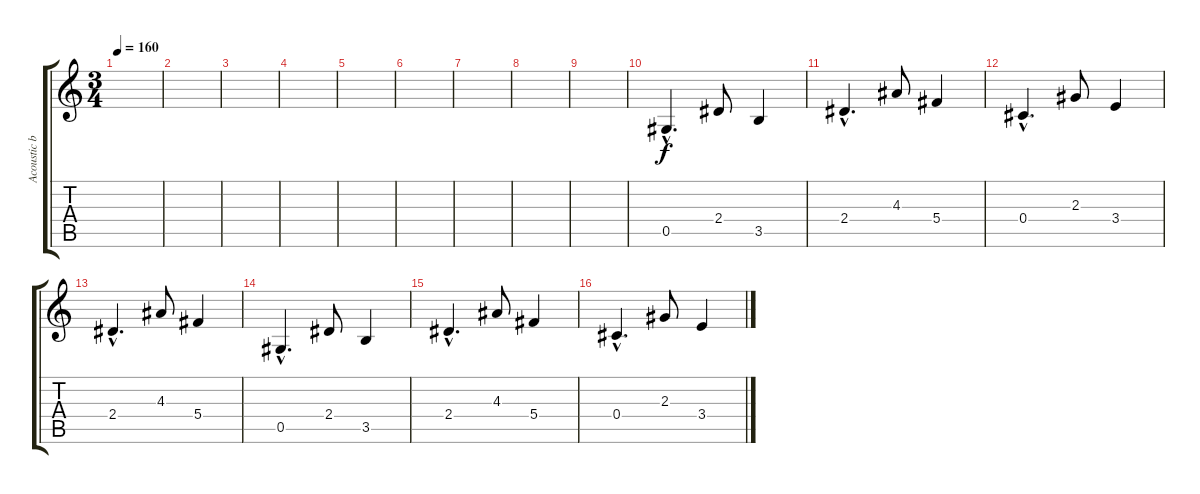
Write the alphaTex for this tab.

\track ("Acoustic bis" "Acoustic b") {instrument acousticguitarsteel}
\staff {score tabs}
\tuning (Eb4 Bb3 Gb3 Db3 Ab2 Eb2) {hide}
\ts (3 4)
\tempo 160
\clef g2
\ks c
|
|
|
|
|
|
|
|
|
0.5{hac}.4{d} 2.4.8 3.5.4 |
2.4{hac}.4{d} 4.3.8 5.4.4 |
0.4{hac}.4{d} 2.3.8 3.4.4 |
2.4{hac}.4{d} 4.3.8 5.4.4 |
0.5{hac}.4{d} 2.4.8 3.5.4 |
2.4{hac}.4{d} 4.3.8 5.4.4 |
0.4{hac}.4{d} 2.3.8 3.4.4
